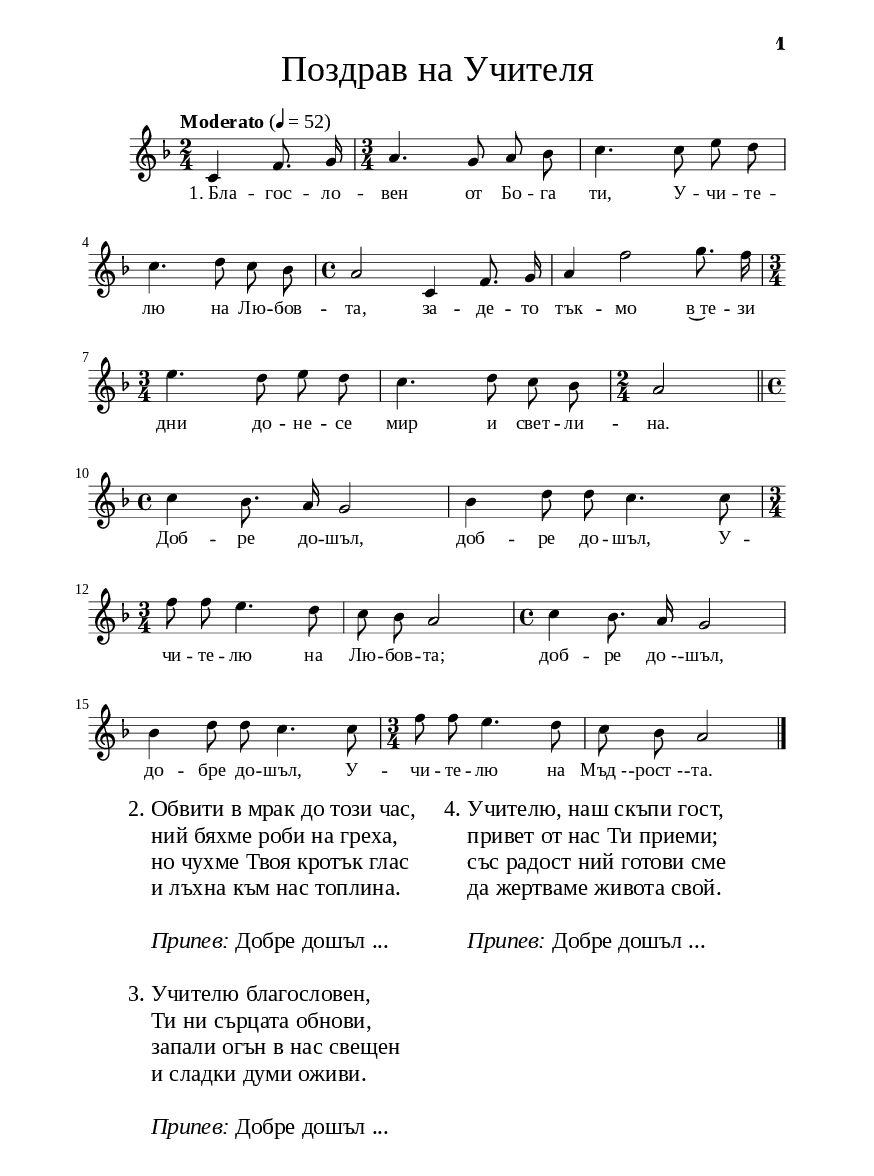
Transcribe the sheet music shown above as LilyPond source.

\version "2.24.4"

% include paper part and global functions
\include "include/globals.ily"

\bookpart {
  \label #'ref044
  \tocItem \markup "Поздрав на Учителя"
  \include "include/bookpart-paper.ily"
  \score {
    \include "include/score-layout.ily"

    \new Voice \absolute  {
      \clef treble
      \key f \major
      \time 2/4
      \tempoFunc "Moderato" 4 "52"
      \autoBeamOff


      c'4 f'8. g'16 | \time 3/4 a'4. g'8 a' bes' | c''4. c''8 e'' d'' | \break

      c''4. d''8 c'' bes'  | \time 4/4  a'2 c'4 f'8. g'16 | a'4 f''2 g''8. f''16  | \break

      \time 3/4  e''4. d''8 e'' d'' | c''4. d''8 c'' bes'  | \time 2/4 a'2 \bar"||" \break  \time 4/4  c''4   bes'8. a'16 g'2|

      bes'4  d''8 d'' c''4. c''8  | \break

      \time 3/4  f''8 f'' e''4.  d''8 | c'' bes' a'2 | \time 4/4 c''4  bes'8. a'16 g'2 \break |

      bes'4 d''8 d'' c''4. c''8 \time 3/4  f''8 f'' e''4. d''8 | c'' bes' a'2 \bar "|."

    }

    \addlyrics {
      "1. Бла" -- гос -- ло -- вен от Бо -- га ти, У -- чи -- те --
      лю на Лю -- бов -- та, за -- де -- то тък -- мо
      в~те -- зи дни до -- не -- се мир и свет -- ли -- на.
      Доб -- ре до -- шъл, доб -- ре до -- шъл,
      У -- чи -- те -- лю на Лю -- бов -- та; доб --
      ре "до -" -- шъл, до -- бре до -- шъл, У -- чи --
      те -- лю на "Мъд -" -- "рост -" -- та.
    }

    \header {
      title = \titleFunc #'ref_desc_3 "Поздрав на Учителя" "Pozdrav na Učitelja"
    }

    \midi{}

  } % score

  \markup \fontsize #bgCoupletFontSize {
    \hspace #5
    \override #`(baseline-skip . ,bgCoupletBaselineSkip)
    \column {
      \line { 2. Обвити в мрак до този час, }
      \line { "   " ний бяхме роби на греха, }

      \line { "   " но чухме Твоя кротък глас }

      \line { "   " и лъхна към нас топлина. }
      \line { "   " }

      \line { "   " \italic{Припев: } Добре дошъл ... }
      \line { "   " }
      \line { 3. Учителю благословен, }

      \line { "   " Ти ни сърцата обнови, }

      \line { "   " запали огън в нас свещен }

      \line { "   " и сладки думи оживи. }

      \line { "   " }

      \line { "   " \italic{Припев:} Добре дошъл ... }

    }

    \hspace #3
    \override #`(baseline-skip . ,bgCoupletBaselineSkip)
    \column {
      \line { 4. Учителю, наш скъпи гост, }

      \line { "   " привет от нас Ти приеми; }

      \line { "   " със радост ний готови сме }

      \line { "   " да жертваме живота свой. }

        \line { "   " }

      \line { "   " \italic{Припев:} Добре дошъл ... }
    }



  } % markup



} % bookpart
